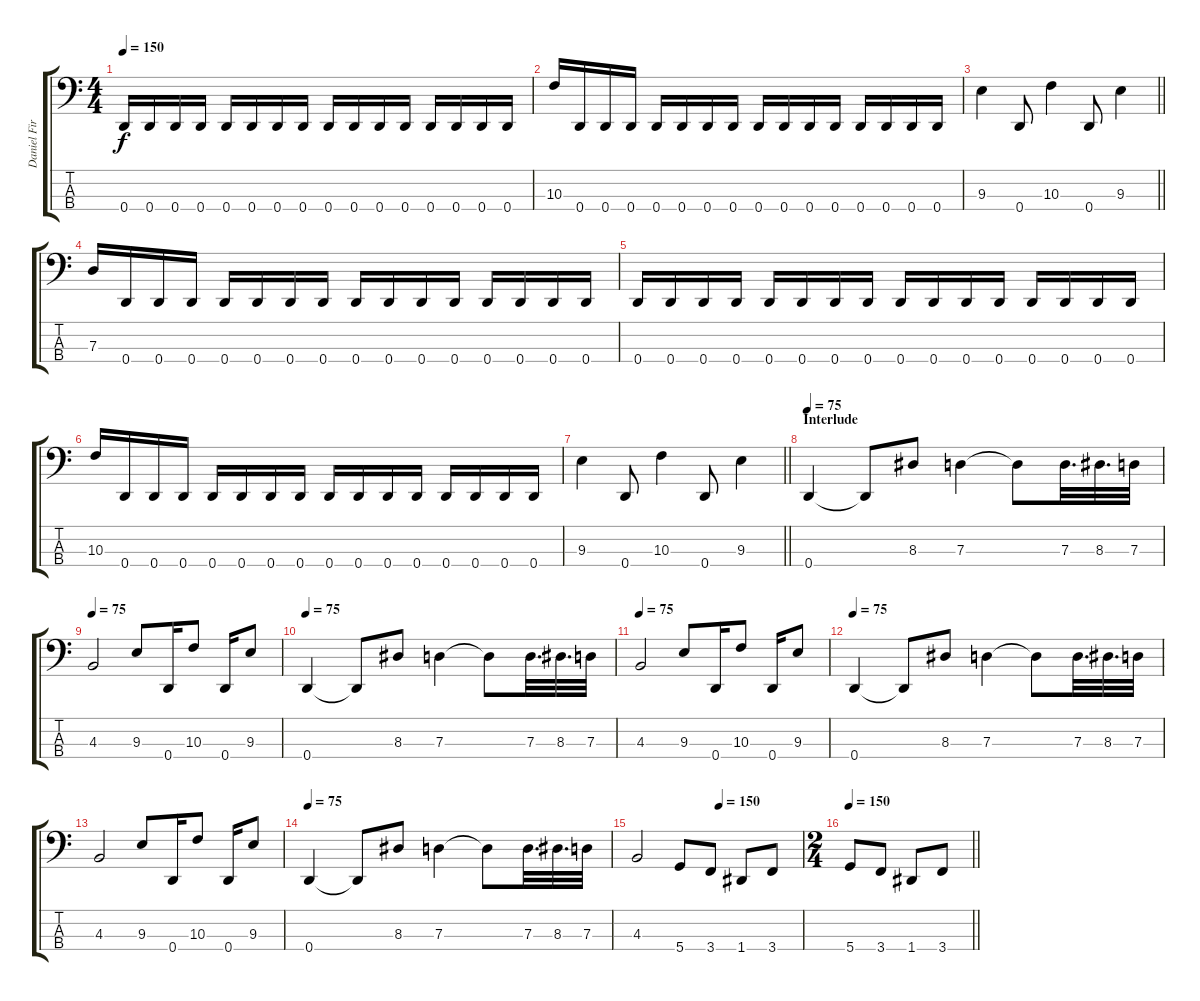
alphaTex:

\track ("Daniel Firth" "Daniel Fir") {instrument electricbassfinger}
\staff {score tabs}
\tuning (F2 C2 G1 D1) {hide}
\ts (4 4)
\tempo 150
\clef f4
\ks c
0.4.16{dy f} 0.4.16 0.4.16 0.4.16 0.4.16 0.4.16 0.4.16 0.4.16 0.4.16 0.4.16 0.4.16 0.4.16 0.4.16 0.4.16 0.4.16 0.4.16 |
10.3.16 0.4.16 0.4.16 0.4.16 0.4.16 0.4.16 0.4.16 0.4.16 0.4.16 0.4.16 0.4.16 0.4.16 0.4.16 0.4.16 0.4.16 0.4.16 |
\barLineRight lightlight
9.3.4 0.4.8 10.3.4 0.4.8 9.3.4 |
7.3.16 0.4.16 0.4.16 0.4.16 0.4.16 0.4.16 0.4.16 0.4.16 0.4.16 0.4.16 0.4.16 0.4.16 0.4.16 0.4.16 0.4.16 0.4.16 |
0.4.16 0.4.16 0.4.16 0.4.16 0.4.16 0.4.16 0.4.16 0.4.16 0.4.16 0.4.16 0.4.16 0.4.16 0.4.16 0.4.16 0.4.16 0.4.16 |
10.3.16 0.4.16 0.4.16 0.4.16 0.4.16 0.4.16 0.4.16 0.4.16 0.4.16 0.4.16 0.4.16 0.4.16 0.4.16 0.4.16 0.4.16 0.4.16 |
\barLineRight lightlight
9.3.4 0.4.8 10.3.4 0.4.8 9.3.4 |
\section ("" "Interlude")
\tempo 75
0.4.4 0.4{t}.8 8.3.8 7.3.4 7.3{t}.8 7.3.32{d} 8.3.32{d} 7.3.32 |
\tempo 75
4.3.2 9.3.8 0.4.16 10.3.8 0.4.16 9.3.8 |
\tempo 75
0.4.4 0.4{t}.8 8.3.8 7.3.4 7.3{t}.8 7.3.32{d} 8.3.32{d} 7.3.32 |
\tempo 75
4.3.2 9.3.8 0.4.16 10.3.8 0.4.16 9.3.8 |
\tempo 75
0.4.4 0.4{t}.8 8.3.8 7.3.4 7.3{t}.8 7.3.32{d} 8.3.32{d} 7.3.32 |
4.3.2 9.3.8 0.4.16 10.3.8 0.4.16 9.3.8 |
\tempo 75
0.4.4 0.4{t}.8 8.3.8 7.3.4 7.3{t}.8 7.3.32{d} 8.3.32{d} 7.3.32 |
\tempo (150 0.5)
4.3.2 5.4.8 3.4.8 1.4.8 3.4.8 |
\ts (2 4)
\tempo 150
\barLineRight lightlight
5.4.8 3.4.8 1.4.8 3.4.8
